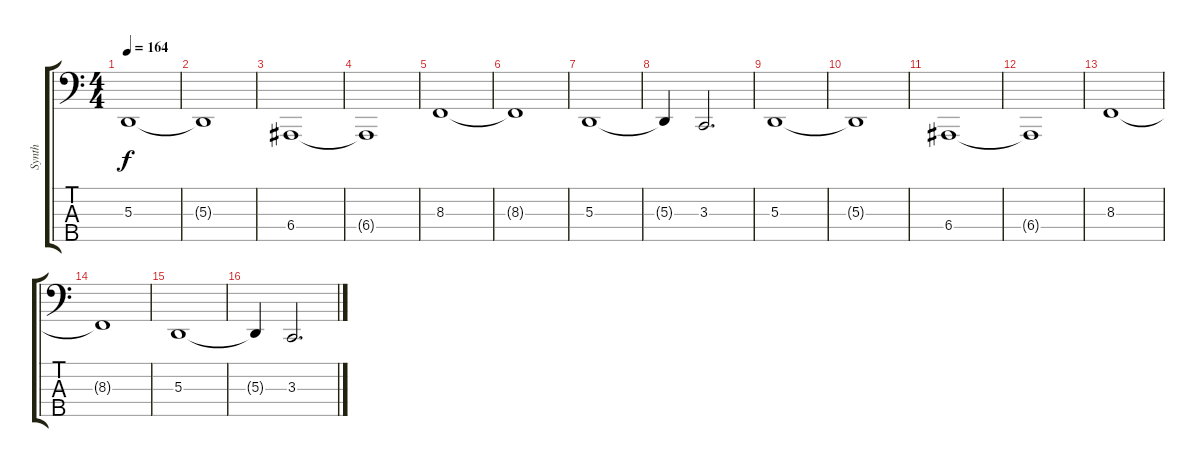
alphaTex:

\track ("Synth" "Synth") {instrument synthstrings1}
\staff {score tabs}
\tuning (G2 D2 A1 E1 B0) {hide}
\ts (4 4)
\section ("" "")
\tempo 164
\clef f4
\ks c
5.3.1{dy f} |
5.3{t}.1 |
6.4.1 |
6.4{t}.1 |
8.3.1 |
8.3{t}.1 |
5.3.1 |
5.3{t}.4 3.3.2{d} |
5.3.1 |
5.3{t}.1 |
6.4.1 |
6.4{t}.1 |
8.3.1 |
8.3{t}.1 |
5.3.1 |
5.3{t}.4 3.3.2{d}
